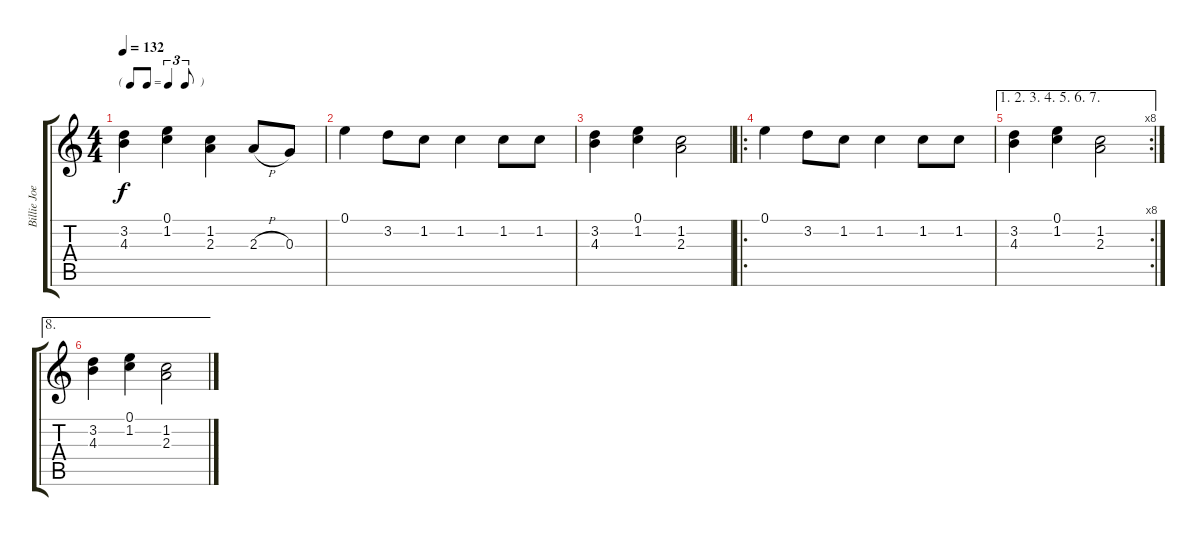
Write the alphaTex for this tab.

\track ("Billie Joe (Voice)" "Billie Joe") {instrument acousticguitarnylon}
\staff {score tabs}
\tuning (E4 B3 G3 D3 A2 E2) {hide}
\ts (4 4)
\tf triplet8th
\tempo 132
\clef g2
\ks c
(3.2 4.3).4{dy f} (0.1 1.2).4 (1.2 2.3).4 2.3{h}.8 0.3.8 |
0.1.4 3.2.8 1.2.8 1.2.4 1.2.8 1.2.8 |
(3.2 4.3).4 (0.1 1.2).4 (1.2 2.3).2 |
\ro
0.1.4 3.2.8 1.2.8 1.2.4 1.2.8 1.2.8 |
\ae (1 2 3 4 5 6 7)
\rc 8
(3.2 4.3).4 (0.1 1.2).4 (1.2 2.3).2 |
\ae 8
(3.2 4.3).4 (0.1 1.2).4 (1.2 2.3).2
